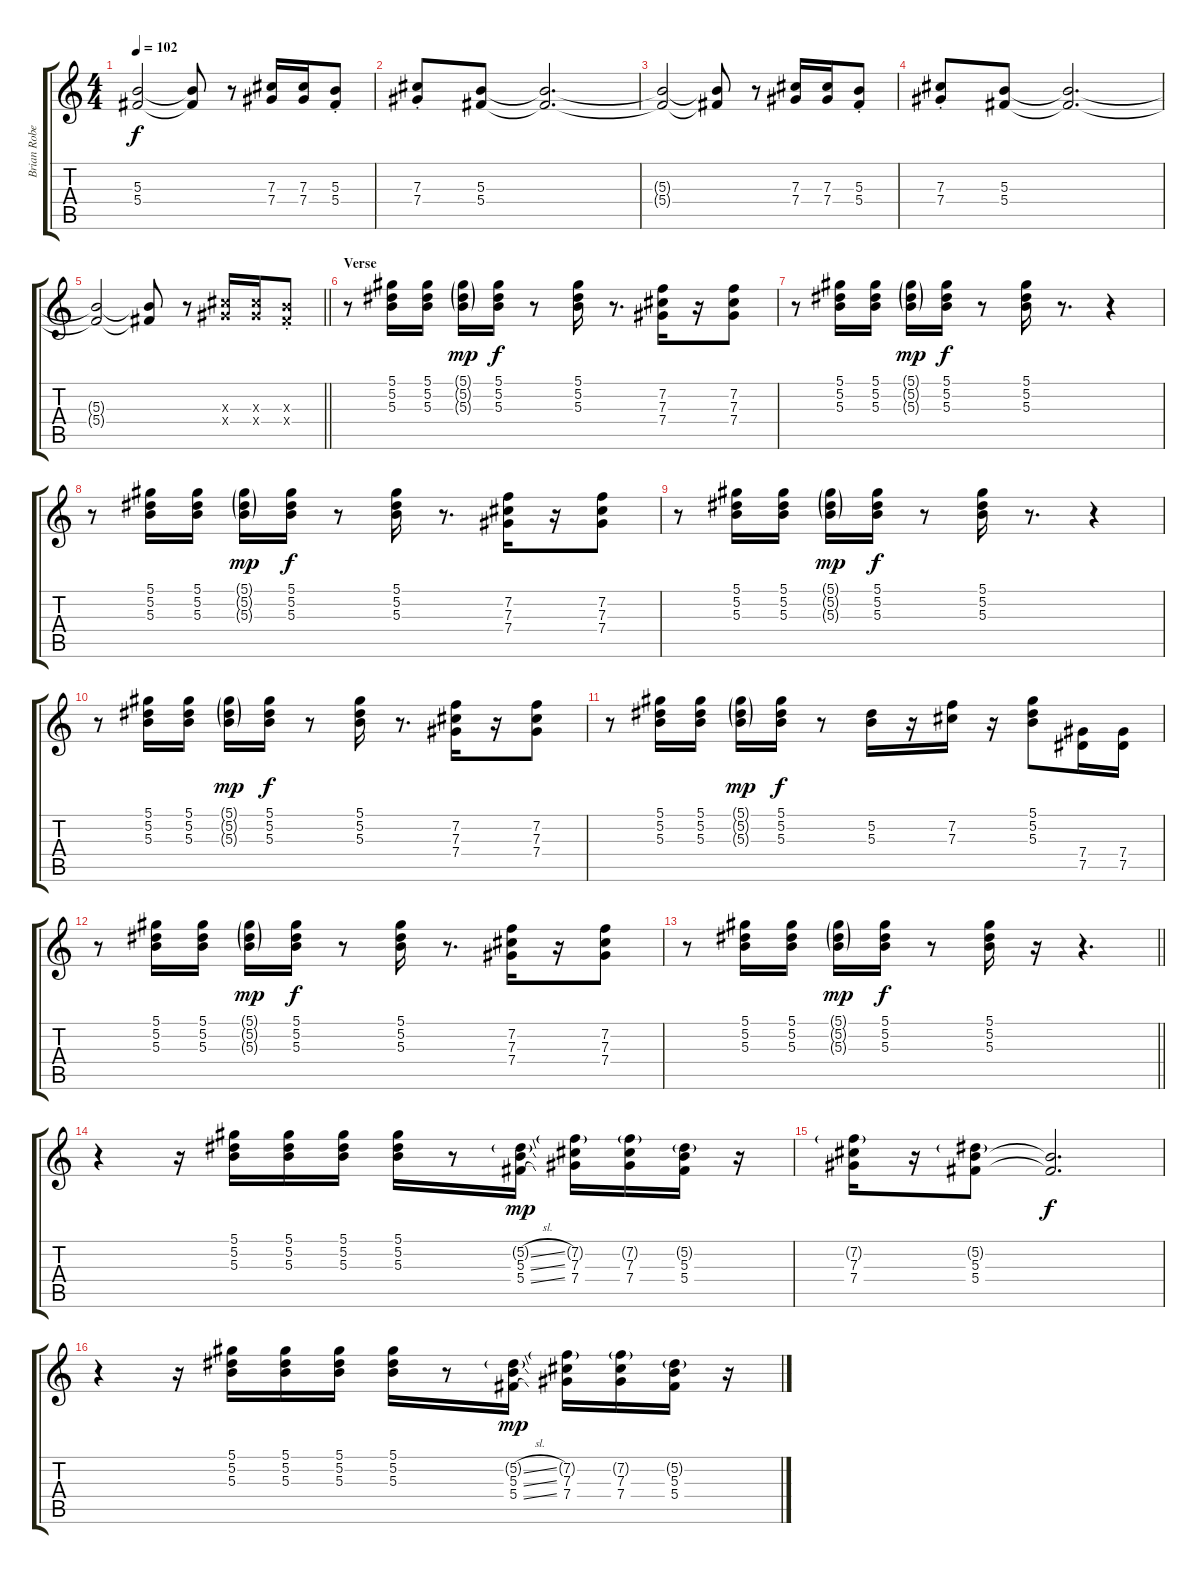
\track ("Brian Robertson" "Brian Robe") {instrument electricguitarclean}
\staff {score tabs}
\tuning (Eb4 Bb3 Gb3 Db3 Ab2 Eb2) {hide}
\ts (4 4)
\tempo 102
\clef g2
\ks c
(5.3{t} 5.4{t}).2{dy f} (5.3{t} 5.4{t}).8 r.8 (7.3 7.4).16 (7.3 7.4).16 (5.3{st} 5.4{st}).8 |
(7.3{st} 7.4{st}).8 (5.3 5.4).8 (5.3{t} 5.4{t}).2{d} |
(5.3{t} 5.4{t}).2 (5.3{t} 5.4{t}).8 r.8 (7.3 7.4).16 (7.3 7.4).16 (5.3{st} 5.4{st}).8 |
(7.3{st} 7.4{st}).8 (5.3 5.4).8 (5.3{t} 5.4{t}).2{d} |
\barLineRight lightlight
(5.3{t} 5.4{t}).2 (5.3{t} 5.4{t}).8 r.8 (7.3{x} 7.4{x}).16 (7.3{x} 7.4{x}).16 (5.3{st x} 5.4{st x}).8 |
\section ("" "Verse")
r.8 (5.1 5.2 5.3).16 (5.1 5.2 5.3).16 (5.1{g} 5.2{g} 5.3{g}).16{dy mp} (5.1 5.2 5.3).16{dy f} r.8 (5.1 5.2 5.3).16 r.8{d} (7.2 7.3 7.4).16 r.16 (7.2 7.3 7.4).8 |
r.8 (5.1 5.2 5.3).16 (5.1 5.2 5.3).16 (5.1{g} 5.2{g} 5.3{g}).16{dy mp} (5.1 5.2 5.3).16{dy f} r.8 (5.1 5.2 5.3).16 r.8{d} r.4 |
r.8 (5.1 5.2 5.3).16 (5.1 5.2 5.3).16 (5.1{g} 5.2{g} 5.3{g}).16{dy mp} (5.1 5.2 5.3).16{dy f} r.8 (5.1 5.2 5.3).16 r.8{d} (7.2 7.3 7.4).16 r.16 (7.2 7.3 7.4).8 |
r.8 (5.1 5.2 5.3).16 (5.1 5.2 5.3).16 (5.1{g} 5.2{g} 5.3{g}).16{dy mp} (5.1 5.2 5.3).16{dy f} r.8 (5.1 5.2 5.3).16 r.8{d} r.4 |
r.8 (5.1 5.2 5.3).16 (5.1 5.2 5.3).16 (5.1{g} 5.2{g} 5.3{g}).16{dy mp} (5.1 5.2 5.3).16{dy f} r.8 (5.1 5.2 5.3).16 r.8{d} (7.2 7.3 7.4).16 r.16 (7.2 7.3 7.4).8 |
r.8 (5.1 5.2 5.3).16 (5.1 5.2 5.3).16 (5.1{g} 5.2{g} 5.3{g}).16{dy mp} (5.1 5.2 5.3).16{dy f} r.8 (5.2 5.3).16 r.16 (7.2 7.3).16 r.16 (5.1 5.2 5.3).8 (7.4 7.5).16 (7.4 7.5).16 |
r.8 (5.1 5.2 5.3).16 (5.1 5.2 5.3).16 (5.1{g} 5.2{g} 5.3{g}).16{dy mp} (5.1 5.2 5.3).16{dy f} r.8 (5.1 5.2 5.3).16 r.8{d} (7.2 7.3 7.4).16 r.16 (7.2 7.3 7.4).8 |
\barLineRight lightlight
r.8 (5.1 5.2 5.3).16 (5.1 5.2 5.3).16 (5.1{g} 5.2{g} 5.3{g}).16{dy mp} (5.1 5.2 5.3).16{dy f} r.8 (5.1 5.2 5.3).16 r.16 r.4{d} |
\section ("" "")
r.4 r.16 (5.1 5.2 5.3).16 (5.1 5.2 5.3).16 (5.1 5.2 5.3).16 (5.1 5.2 5.3).16 r.8 (5.2{sl g} 5.3{sl} 5.4{sl}).16{dy mp} (7.2{g} 7.3 7.4).16 (7.2{g} 7.3 7.4).16 (5.2{g} 5.3 5.4).16 r.16 |
(7.2{g} 7.3 7.4).16 r.16 (5.2{g} 5.3 5.4).8 (5.3{t} 5.4{t}).2{d dy f} |
r.4 r.16 (5.1 5.2 5.3).16 (5.1 5.2 5.3).16 (5.1 5.2 5.3).16 (5.1 5.2 5.3).16 r.8 (5.2{sl g} 5.3{sl} 5.4{sl}).16{dy mp} (7.2{g} 7.3 7.4).16 (7.2{g} 7.3 7.4).16 (5.2{g} 5.3 5.4).16 r.16
